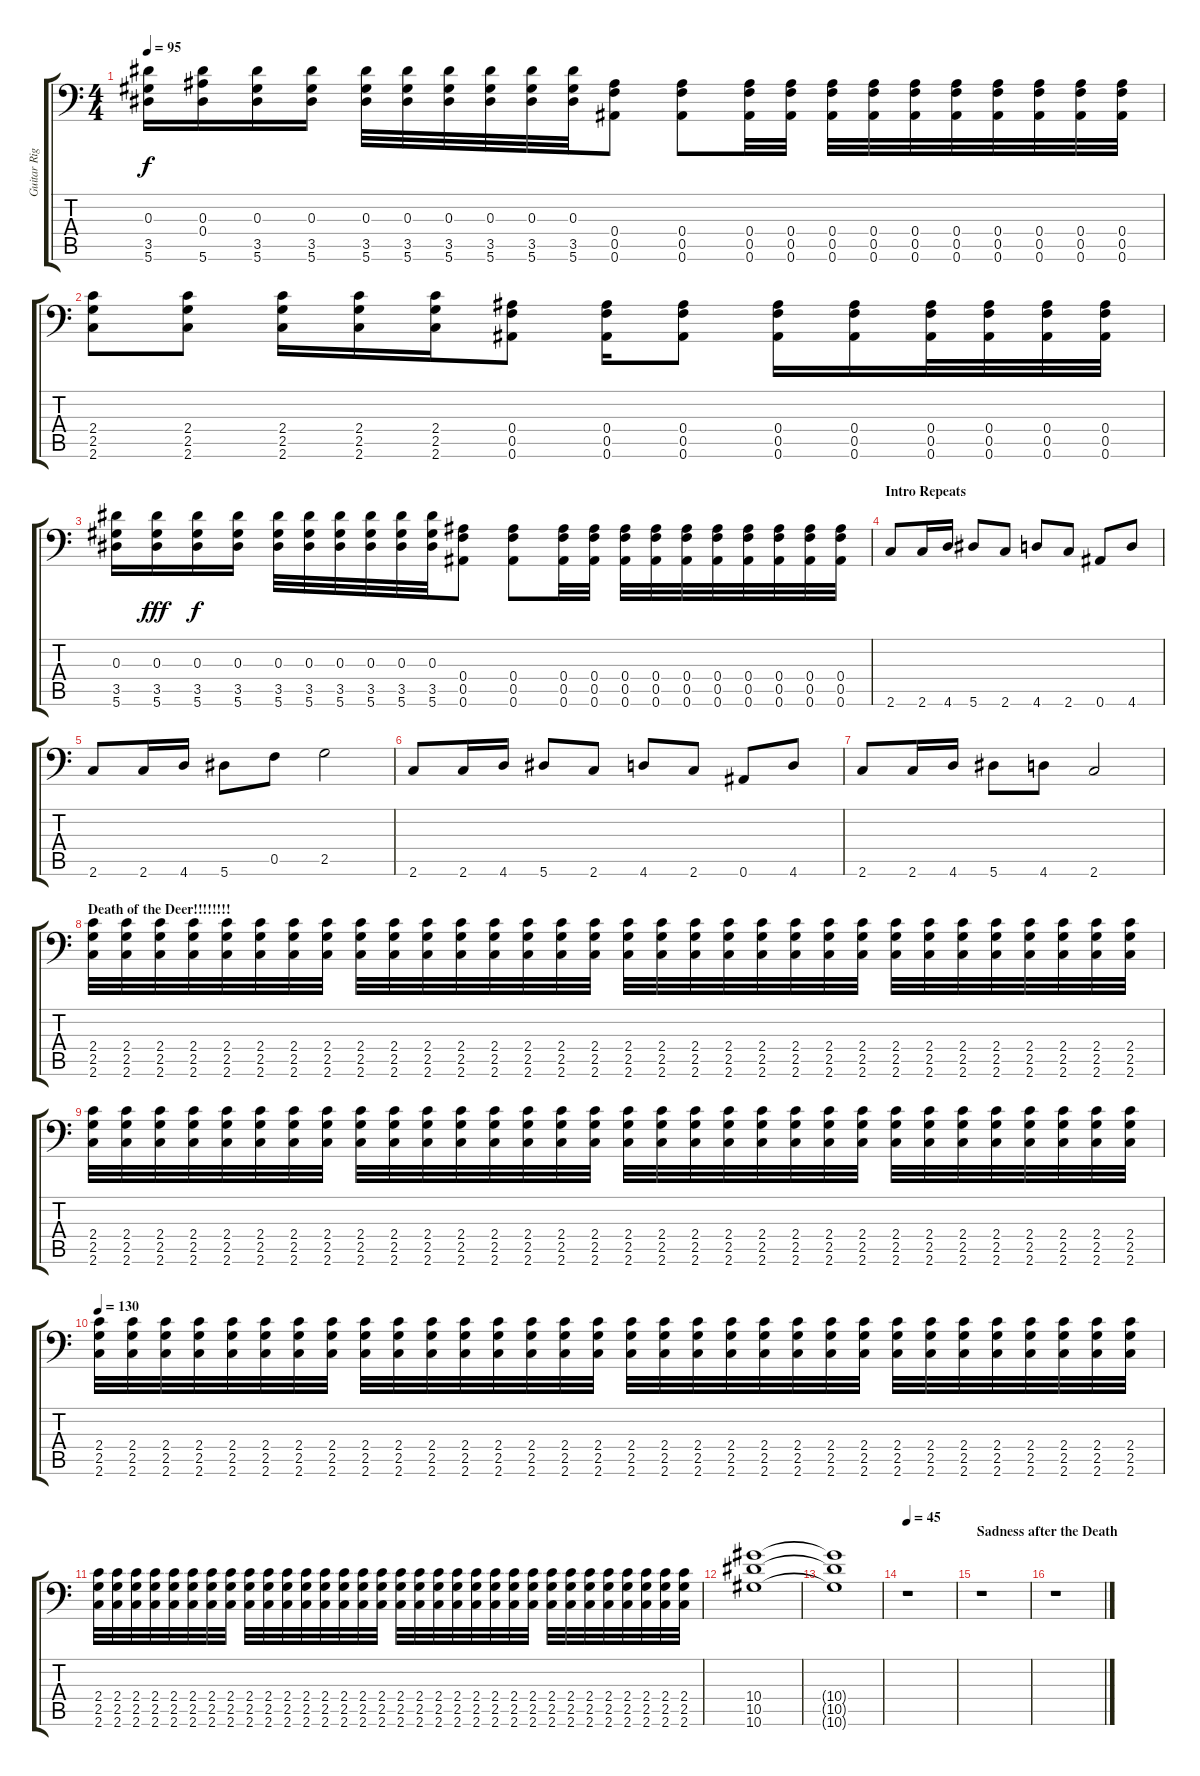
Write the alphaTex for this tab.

\track ("Guitar Right" "Guitar Rig") {instrument distortionguitar}
\staff {score tabs}
\tuning (C4 G3 Eb3 Bb2 F2 Bb1) {hide}
\ts (4 4)
\tempo 95
\clef f4
\ks c
(0.3 3.5 5.6).16{dy f} (0.3 0.4 5.6).16 (0.3 3.5 5.6).16 (0.3 3.5 5.6).16 (0.3 3.5 5.6).32 (0.3 3.5 5.6).32 (0.3 3.5 5.6).32 (0.3 3.5 5.6).32 (0.3 3.5 5.6).32 (0.3 3.5 5.6).32 (0.4 0.5 0.6).8 (0.4 0.5 0.6).8 (0.4 0.5 0.6).32 (0.4 0.5 0.6).32 (0.4 0.5 0.6).32 (0.4 0.5 0.6).32 (0.4 0.5 0.6).32 (0.4 0.5 0.6).32 (0.4 0.5 0.6).32 (0.4 0.5 0.6).32 (0.4 0.5 0.6).32 (0.4 0.5 0.6).32 |
(2.4 2.5 2.6).8 (2.4 2.5 2.6).8 (2.4 2.5 2.6).16 (2.4 2.5 2.6).16 (2.4 2.5 2.6).16 (0.4 0.5 0.6).8 (0.4 0.5 0.6).16 (0.4 0.5 0.6).8 (0.4 0.5 0.6).16 (0.4 0.5 0.6).16 (0.4 0.5 0.6).32 (0.4 0.5 0.6).32 (0.4 0.5 0.6).32 (0.4 0.5 0.6).32 |
(0.3 3.5 5.6).16 (0.3 3.5 5.6).16{dy fff} (0.3 3.5 5.6).16{dy f} (0.3 3.5 5.6).16 (0.3 3.5 5.6).32 (0.3 3.5 5.6).32 (0.3 3.5 5.6).32 (0.3 3.5 5.6).32 (0.3 3.5 5.6).32 (0.3 3.5 5.6).32 (0.4 0.5 0.6).8 (0.4 0.5 0.6).8 (0.4 0.5 0.6).32 (0.4 0.5 0.6).32 (0.4 0.5 0.6).32 (0.4 0.5 0.6).32 (0.4 0.5 0.6).32 (0.4 0.5 0.6).32 (0.4 0.5 0.6).32 (0.4 0.5 0.6).32 (0.4 0.5 0.6).32 (0.4 0.5 0.6).32 |
\section ("" "Intro Repeats")
2.6.8 2.6.16 4.6.16 5.6.8 2.6.8 4.6.8 2.6.8 0.6.8 4.6.8 |
2.6.8 2.6.16 4.6.16 5.6.8 0.5.8 2.5.2 |
2.6.8 2.6.16 4.6.16 5.6.8 2.6.8 4.6.8 2.6.8 0.6.8 4.6.8 |
2.6.8 2.6.16 4.6.16 5.6.8 4.6.8 2.6.2 |
\section ("" "Death of the Deer!!!!!!!!")
(2.4 2.5 2.6).32 (2.4 2.5 2.6).32 (2.4 2.5 2.6).32 (2.4 2.5 2.6).32 (2.4 2.5 2.6).32 (2.4 2.5 2.6).32 (2.4 2.5 2.6).32 (2.4 2.5 2.6).32 (2.4 2.5 2.6).32 (2.4 2.5 2.6).32 (2.4 2.5 2.6).32 (2.4 2.5 2.6).32 (2.4 2.5 2.6).32 (2.4 2.5 2.6).32 (2.4 2.5 2.6).32 (2.4 2.5 2.6).32 (2.4 2.5 2.6).32 (2.4 2.5 2.6).32 (2.4 2.5 2.6).32 (2.4 2.5 2.6).32 (2.4 2.5 2.6).32 (2.4 2.5 2.6).32 (2.4 2.5 2.6).32 (2.4 2.5 2.6).32 (2.4 2.5 2.6).32 (2.4 2.5 2.6).32 (2.4 2.5 2.6).32 (2.4 2.5 2.6).32 (2.4 2.5 2.6).32 (2.4 2.5 2.6).32 (2.4 2.5 2.6).32 (2.4 2.5 2.6).32 |
(2.4 2.5 2.6).32 (2.4 2.5 2.6).32 (2.4 2.5 2.6).32 (2.4 2.5 2.6).32 (2.4 2.5 2.6).32 (2.4 2.5 2.6).32 (2.4 2.5 2.6).32 (2.4 2.5 2.6).32 (2.4 2.5 2.6).32 (2.4 2.5 2.6).32 (2.4 2.5 2.6).32 (2.4 2.5 2.6).32 (2.4 2.5 2.6).32 (2.4 2.5 2.6).32 (2.4 2.5 2.6).32 (2.4 2.5 2.6).32 (2.4 2.5 2.6).32 (2.4 2.5 2.6).32 (2.4 2.5 2.6).32 (2.4 2.5 2.6).32 (2.4 2.5 2.6).32 (2.4 2.5 2.6).32 (2.4 2.5 2.6).32 (2.4 2.5 2.6).32 (2.4 2.5 2.6).32 (2.4 2.5 2.6).32 (2.4 2.5 2.6).32 (2.4 2.5 2.6).32 (2.4 2.5 2.6).32 (2.4 2.5 2.6).32 (2.4 2.5 2.6).32 (2.4 2.5 2.6).32 |
\tempo 130
(2.4 2.5 2.6).32 (2.4 2.5 2.6).32 (2.4 2.5 2.6).32 (2.4 2.5 2.6).32 (2.4 2.5 2.6).32 (2.4 2.5 2.6).32 (2.4 2.5 2.6).32 (2.4 2.5 2.6).32 (2.4 2.5 2.6).32 (2.4 2.5 2.6).32 (2.4 2.5 2.6).32 (2.4 2.5 2.6).32 (2.4 2.5 2.6).32 (2.4 2.5 2.6).32 (2.4 2.5 2.6).32 (2.4 2.5 2.6).32 (2.4 2.5 2.6).32 (2.4 2.5 2.6).32 (2.4 2.5 2.6).32 (2.4 2.5 2.6).32 (2.4 2.5 2.6).32 (2.4 2.5 2.6).32 (2.4 2.5 2.6).32 (2.4 2.5 2.6).32 (2.4 2.5 2.6).32 (2.4 2.5 2.6).32 (2.4 2.5 2.6).32 (2.4 2.5 2.6).32 (2.4 2.5 2.6).32 (2.4 2.5 2.6).32 (2.4 2.5 2.6).32 (2.4 2.5 2.6).32 |
(2.4 2.5 2.6).32 (2.4 2.5 2.6).32 (2.4 2.5 2.6).32 (2.4 2.5 2.6).32 (2.4 2.5 2.6).32 (2.4 2.5 2.6).32 (2.4 2.5 2.6).32 (2.4 2.5 2.6).32 (2.4 2.5 2.6).32 (2.4 2.5 2.6).32 (2.4 2.5 2.6).32 (2.4 2.5 2.6).32 (2.4 2.5 2.6).32 (2.4 2.5 2.6).32 (2.4 2.5 2.6).32 (2.4 2.5 2.6).32 (2.4 2.5 2.6).32 (2.4 2.5 2.6).32 (2.4 2.5 2.6).32 (2.4 2.5 2.6).32 (2.4 2.5 2.6).32 (2.4 2.5 2.6).32 (2.4 2.5 2.6).32 (2.4 2.5 2.6).32 (2.4 2.5 2.6).32 (2.4 2.5 2.6).32 (2.4 2.5 2.6).32 (2.4 2.5 2.6).32 (2.4 2.5 2.6).32 (2.4 2.5 2.6).32 (2.4 2.5 2.6).32 (2.4 2.5 2.6).32 |
(10.4 10.5 10.6).1{volume 0} |
(10.4{t} 10.5{t} 10.6{t}).1 |
\tempo 45
r.1 |
\section ("" "Sadness after the Death")
r.1 |
r.1
